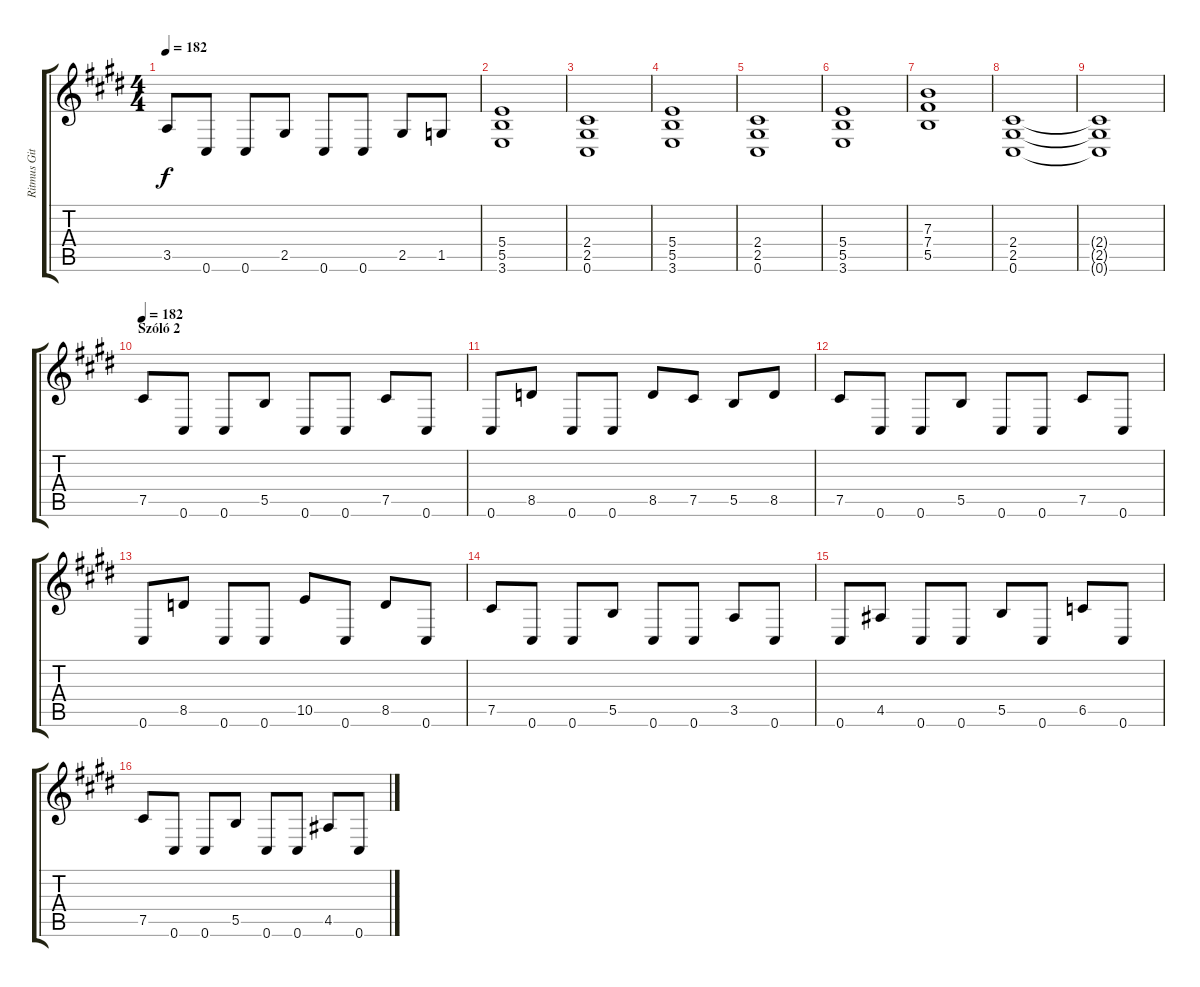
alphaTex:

\track ("Ritmus Gitár 1" "Ritmus Git") {instrument distortionguitar}
\staff {score tabs}
\tuning (Db4 Ab3 E3 B2 Gb2 Db2) {hide}
\ts (4 4)
\tempo 182
\clef g2
\ks c#minor
3.5.8{dy f} 0.6.8 0.6.8 2.5.8 0.6.8 0.6.8 2.5.8 1.5.8 |
(5.4 5.5 3.6).1 |
(2.4 2.5 0.6).1 |
(5.4 5.5 3.6).1 |
(2.4 2.5 0.6).1 |
(5.4 5.5 3.6).1 |
(7.3 7.4 5.5).1 |
(2.4 2.5 0.6).1 |
(2.4{t} 2.5{t} 0.6{t}).1 |
\section ("" "Szóló 2")
\tempo 182
7.5.8 0.6.8 0.6.8 5.5.8 0.6.8 0.6.8 7.5.8 0.6.8 |
0.6.8 8.5.8 0.6.8 0.6.8 8.5.8 7.5.8 5.5.8 8.5.8 |
7.5.8 0.6.8 0.6.8 5.5.8 0.6.8 0.6.8 7.5.8 0.6.8 |
0.6.8 8.5.8 0.6.8 0.6.8 10.5.8 0.6.8 8.5.8 0.6.8 |
7.5.8 0.6.8 0.6.8 5.5.8 0.6.8 0.6.8 3.5.8 0.6.8 |
0.6.8 4.5.8 0.6.8 0.6.8 5.5.8 0.6.8 6.5.8 0.6.8 |
7.5.8 0.6.8 0.6.8 5.5.8 0.6.8 0.6.8 4.5.8 0.6.8
